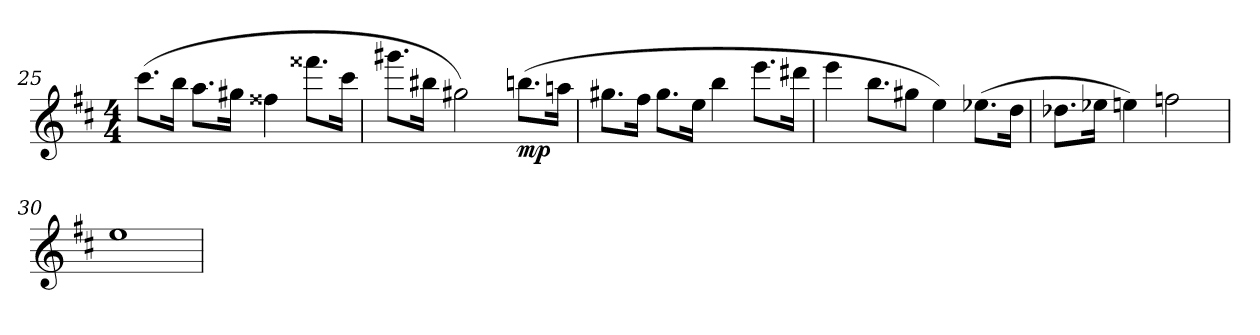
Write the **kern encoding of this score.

**kern	**dynam
*part1	*part1
*staff1	*staff1
*clefG2	*
*k[f#c#]	*
*M4/4	*
=25	=25
(>8.ccc#\L	.
16bb\Jk	.
8.aa\L	.
16gg#X\Jk	.
4ff##X\	.
8.fff##X\L	.
16ccc#\Jk	.
=26	=26
8.ggg#X\L	.
16bb#X\Jk	.
2gg#X\)	.
!	!LO:DY:b
(>8.bbn\L	mp
16aan\Jk	.
=27	=27
8.gg#X\L	.
16ff#\Jk	.
8.gg#\L	.
16ee\Jk	.
4bb\	.
8.eee\L	.
16ddd#X\Jk	.
=28	=28
4eee\	.
8.bb\L	.
8gg#X\J	.
4ee\)	.
(>8.ee-X\L	.
16dd\Jk	.
=29	=29
8.dd-X\L	.
16ee-X\Jk	.
4een\)	.
2ffn\	.
=30	=30
1ee	.
=	=
*-	*-
